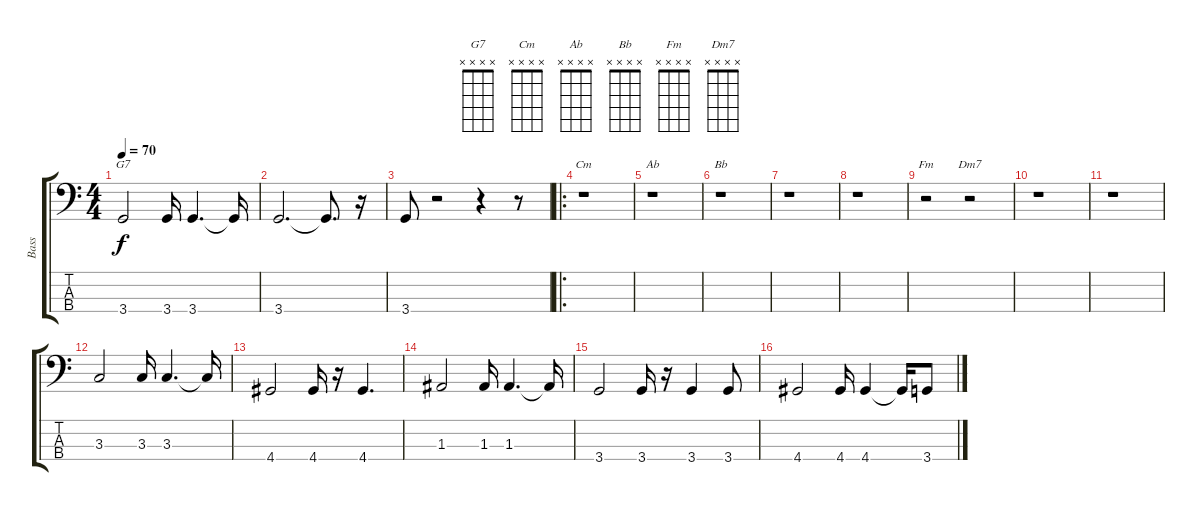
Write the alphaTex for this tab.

\track ("Bass" "Bass") {instrument electricbassfinger}
\staff {score tabs}
\tuning (G2 D2 A1 E1) {hide}
\chord ("G7" x x x x)
\chord ("Cm" x x x x)
\chord ("Ab" x x x x)
\chord ("Bb" x x x x)
\chord ("Fm" x x x x)
\chord ("Dm7" x x x x)
\ts (4 4)
\tempo 70
\clef f4
\ks c
3.4.2{ch "G7" dy f} 3.4.16 3.4.4{d txt ""} 3.4{t}.16 |
3.4.2{d} 3.4{t}.8{d} r.16 |
3.4.8 r.2 r.4 r.8 |
\ro
r.1{ch "Cm"} |
r.1{ch "Ab"} |
r.1{ch "Bb"} |
r.1 |
r.1 |
r.2{ch "Fm"} r.2{ch "Dm7"} |
r.1 |
r.1 |
3.3.2 3.3.16 3.3.4{d} 3.3{t}.16 |
4.4.2 4.4.16 r.16 4.4.4{d} |
1.3.2 1.3.16 1.3.4{d} 1.3{t}.16 |
3.4.2 3.4.16 r.16 3.4.4 3.4.8 |
4.4.2 4.4.16 4.4.4 4.4{t}.16 3.4.8
